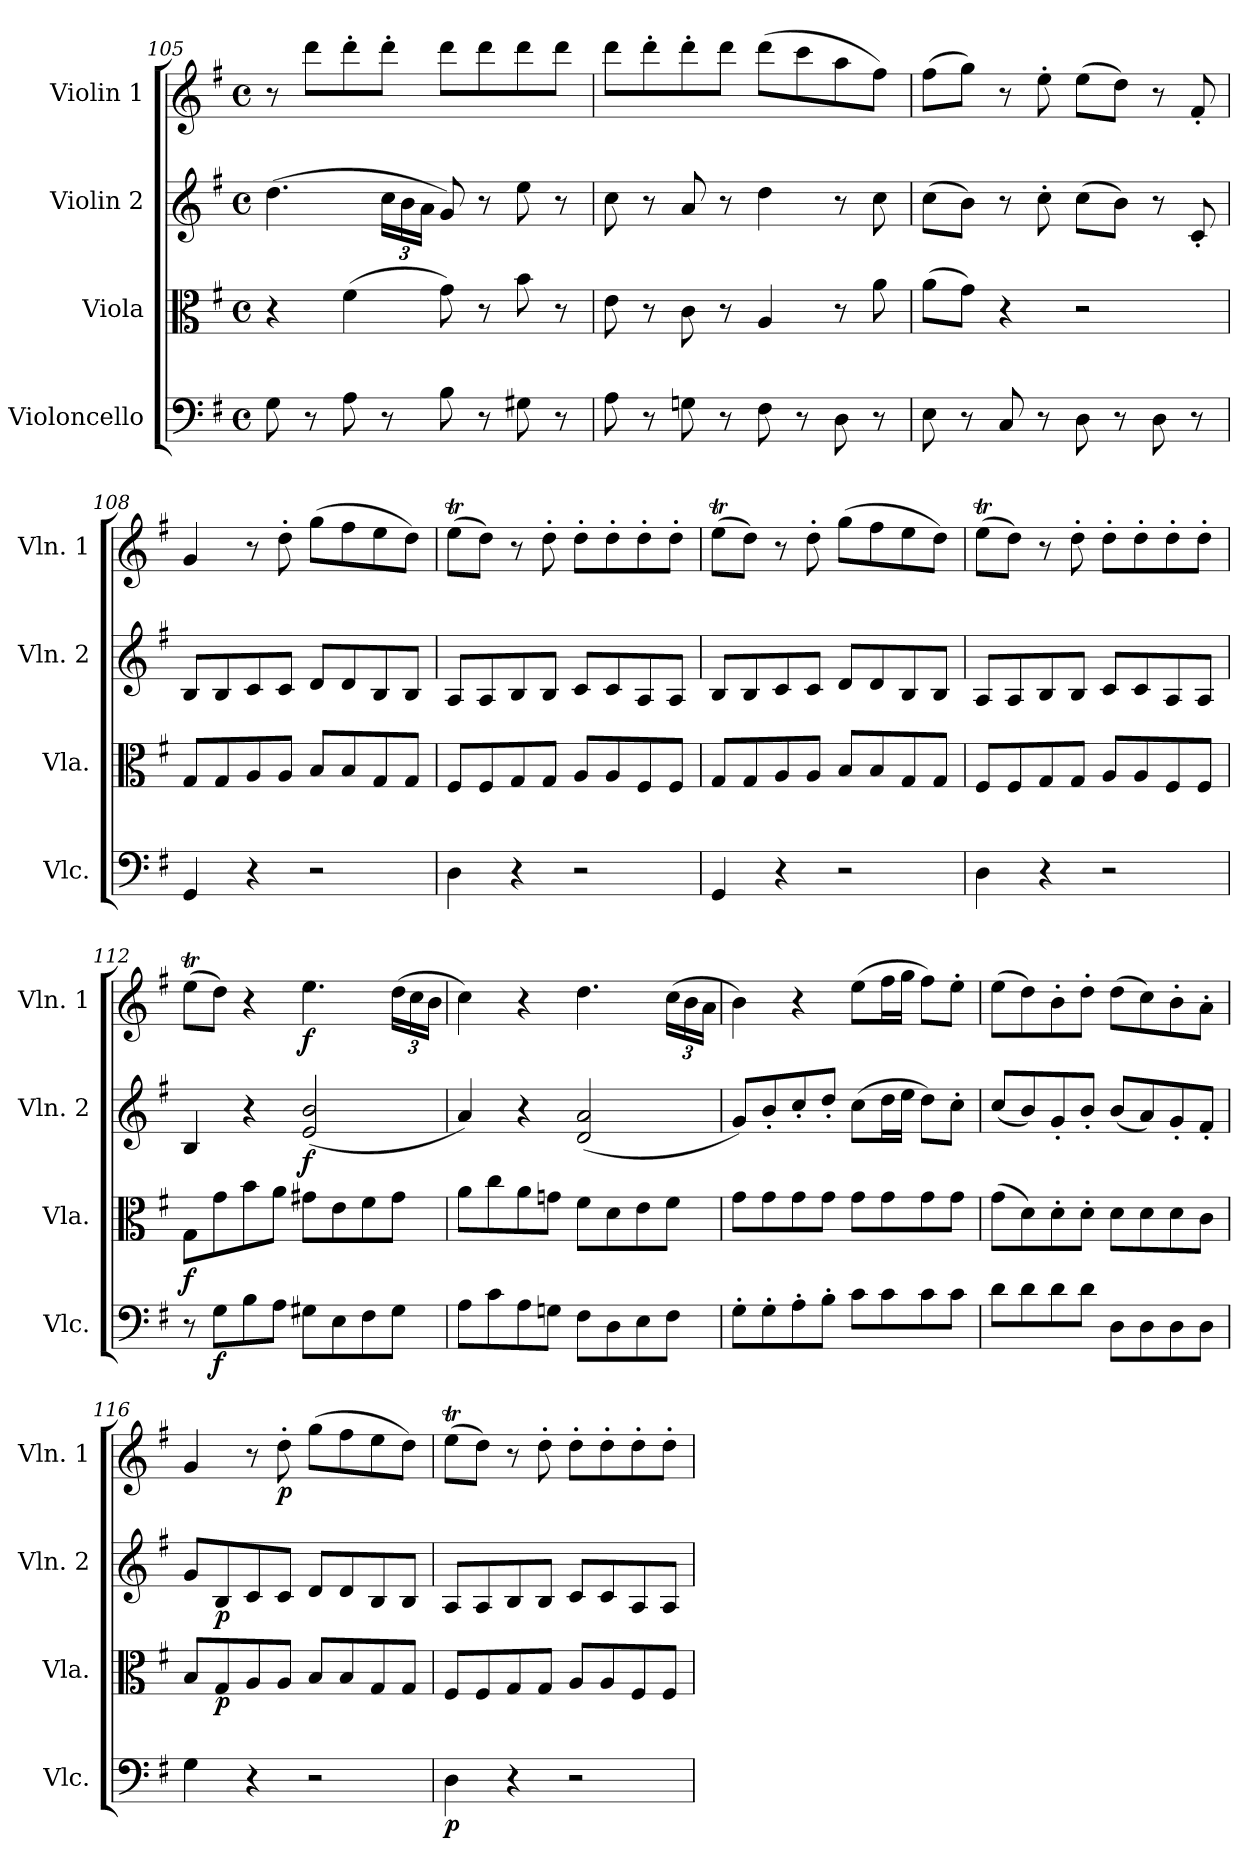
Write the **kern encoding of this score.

**kern	**dynam	**kern	**dynam	**kern	**dynam	**kern	**dynam
*part4	*part4	*part3	*part3	*part2	*part2	*part1	*part1
*staff4	*staff4	*staff3	*staff3	*staff2	*staff2	*staff1	*staff1
*I"Violoncello	*	*I"Viola	*	*I"Violin 2	*	*I"Violin 1	*
*I'Vlc.	*	*I'Vla.	*	*I'Vln. 2	*	*I'Vln. 1	*
!!LO:PB:g=z
*clefF4	*	*clefC3	*	*clefG2	*	*clefG2	*
*k[f#]	*	*k[f#]	*	*k[f#]	*	*k[f#]	*
*G:	*	*G:	*	*G:	*	*G:	*
*M4/4	*	*M4/4	*	*M4/4	*	*M4/4	*
*met(c)	*	*met(c)	*	*met(c)	*	*met(c)	*
=105	=105	=105	=105	=105	=105	=105	=105
8G\	.	4r	.	(4.dd\	.	8r	.
8r	.	.	.	.	.	8ddd\L	.
8A\	.	(4f#\	.	.	.	8ddd'\	.
*	*	*	*	*Xbrackettup	*	*	*
8r	.	.	.	24cc\LL	.	8ddd'\J	.
.	.	.	.	24b\	.	.	.
.	.	.	.	24a\JJ	.	.	.
8B\	.	8g\)	.	8g/)	.	8ddd\L	.
8r	.	8r	.	8r	.	8ddd\	.
8G#X\	.	8b\	.	8ee\	.	8ddd\	.
8r	.	8r	.	8r	.	8ddd\J	.
=106	=106	=106	=106	=106	=106	=106	=106
8A\	.	8e\	.	8cc\	.	8ddd\L	.
8r	.	8r	.	8r	.	8ddd'\	.
8Gn\	.	8c\	.	8a/	.	8ddd'\	.
8r	.	8r	.	8r	.	8ddd\J	.
8F#\	.	4A/	.	4dd\	.	(8ddd\L	.
8r	.	.	.	.	.	8ccc\	.
8D\	.	8r	.	8r	.	8aa\	.
8r	.	8a\	.	8cc\	.	8ff#\J)	.
=107	=107	=107	=107	=107	=107	=107	=107
8E\	.	(8a\L	.	(8cc\L	.	(8ff#\L	.
8r	.	8g\J)	.	8b\J)	.	8gg\J)	.
8C/	.	4r	.	8r	.	8r	.
8r	.	.	.	8cc'\	.	8ee'\	.
8D\	.	2r	.	(8cc\L	.	(8ee\L	.
8r	.	.	.	8b\J)	.	8dd\J)	.
8D\	.	.	.	8r	.	8r	.
8r	.	.	.	8c'/	.	8f#'/	.
!!LO:PB:g=z
=108	=108	=108	=108	=108	=108	=108	=108
4GG/	.	8G/L	.	8B/L	.	4g/	.
.	.	8G/	.	8B/	.	.	.
4r	.	8A/	.	8c/	.	8r	.
.	.	8A/J	.	8c/J	.	8dd'\	.
2r	.	8B/L	.	8d/L	.	(8gg\L	.
.	.	8B/	.	8d/	.	8ff#\	.
.	.	8G/	.	8B/	.	8ee\	.
.	.	8G/J	.	8B/J	.	8dd\J)	.
!!LO:PB:g=z
=109	=109	=109	=109	=109	=109	=109	=109
4D\	.	8F#/L	.	8A/L	.	(8eeT\L	.
.	.	8F#/	.	8A/	.	8dd\J)	.
4r	.	8G/	.	8B/	.	8r	.
.	.	8G/J	.	8B/J	.	8dd'\	.
2r	.	8A/L	.	8c/L	.	8dd'\L	.
.	.	8A/	.	8c/	.	8dd'\	.
.	.	8F#/	.	8A/	.	8dd'\	.
.	.	8F#/J	.	8A/J	.	8dd'\J	.
=110	=110	=110	=110	=110	=110	=110	=110
4GG/	.	8G/L	.	8B/L	.	(8eeT\L	.
.	.	8G/	.	8B/	.	8dd\J)	.
4r	.	8A/	.	8c/	.	8r	.
.	.	8A/J	.	8c/J	.	8dd'\	.
2r	.	8B/L	.	8d/L	.	(8gg\L	.
.	.	8B/	.	8d/	.	8ff#\	.
.	.	8G/	.	8B/	.	8ee\	.
.	.	8G/J	.	8B/J	.	8dd\J)	.
=111	=111	=111	=111	=111	=111	=111	=111
4D\	.	8F#/L	.	8A/L	.	(8eeT\L	.
.	.	8F#/	.	8A/	.	8dd\J)	.
4r	.	8G/	.	8B/	.	8r	.
.	.	8G/J	.	8B/J	.	8dd'\	.
2r	.	8A/L	.	8c/L	.	8dd'\L	.
.	.	8A/	.	8c/	.	8dd'\	.
.	.	8F#/	.	8A/	.	8dd'\	.
.	.	8F#/J	.	8A/J	.	8dd'\J	.
=112	=112	=112	=112	=112	=112	=112	=112
!	!	!	!LO:DY:b	!	!	!	!
8r	.	8G\L	f	4B/	.	(8eeT\L	.
!	!LO:DY:b	!	!	!	!	!	!
8G\L	f	8g\	.	.	.	8dd\J)	.
8B\	.	8b\	.	4r	.	4r	.
8A\J	.	8a\J	.	.	.	.	.
!	!	!	!	!	!LO:DY:b	!	!LO:DY:b
8G#X\L	.	8g#X\L	.	(2e/ 2b/	f	4.ee\	f
8E\	.	8e\	.	.	.	.	.
8F#\	.	8f#\	.	.	.	.	.
*	*	*	*	*	*	*Xbrackettup	*
8G#\J	.	8g#\J	.	.	.	(24dd\LL	.
.	.	.	.	.	.	24cc\	.
.	.	.	.	.	.	24b\JJ	.
!!LO:PB:g=z
=113	=113	=113	=113	=113	=113	=113	=113
8A\L	.	8a\L	.	4a/)	.	4cc\)	.
8c\	.	8cc\	.	.	.	.	.
8A\	.	8a\	.	4r	.	4r	.
8Gn\J	.	8gn\J	.	.	.	.	.
8F#\L	.	8f#\L	.	(2d/ 2a/	.	4.dd\	.
8D\	.	8d\	.	.	.	.	.
8E\	.	8e\	.	.	.	.	.
8F#\J	.	8f#\J	.	.	.	(24cc\LL	.
.	.	.	.	.	.	24b\	.
.	.	.	.	.	.	24a\JJ	.
=114	=114	=114	=114	=114	=114	=114	=114
8G'\L	.	8g\L	.	8g/L)	.	4b\)	.
8G'\	.	8g\	.	8b'/	.	.	.
8A'\	.	8g\	.	8cc'/	.	4r	.
8B'\J	.	8g\J	.	8dd'/J	.	.	.
8c\L	.	8g\L	.	(8cc\L	.	(8ee\L	.
8c\	.	8g\	.	16dd\L	.	16ff#\L	.
.	.	.	.	16ee\JJ	.	16gg\JJ	.
8c\	.	8g\	.	8dd\L)	.	8ff#\L)	.
8c\J	.	8g\J	.	8cc'\J	.	8ee'\J	.
=115	=115	=115	=115	=115	=115	=115	=115
8d\L	.	(8g\L	.	(8cc/L	.	(8ee\L	.
8d\	.	8d\)	.	8b/)	.	8dd\)	.
8d\	.	8d'\	.	8g'/	.	8b'\	.
8d\J	.	8d'\J	.	8b'/J	.	8dd'\J	.
8D\L	.	8d\L	.	(8b/L	.	(8dd\L	.
8D\	.	8d\	.	8a/)	.	8cc\)	.
8D\	.	8d\	.	8g'/	.	8b'\	.
8D\J	.	8c\J	.	8f#'/J	.	8a'\J	.
!!LO:PB:g=z
=116	=116	=116	=116	=116	=116	=116	=116
4G\	.	8B/L	.	8g/L	.	4g/	.
!	!	!	!LO:DY:b	!	!LO:DY:b	!	!
.	.	8G/	p	8B/	p	.	.
4r	.	8A/	.	8c/	.	8r	.
!	!	!	!	!	!	!	!LO:DY:b
.	.	8A/J	.	8c/J	.	8dd'\	p
2r	.	8B/L	.	8d/L	.	(8gg\L	.
.	.	8B/	.	8d/	.	8ff#\	.
.	.	8G/	.	8B/	.	8ee\	.
.	.	8G/J	.	8B/J	.	8dd\J)	.
!!LO:PB:g=z
=117	=117	=117	=117	=117	=117	=117	=117
!	!LO:DY:b	!	!	!	!	!	!
4D\	p	8F#/L	.	8A/L	.	(8eeT\L	.
.	.	8F#/	.	8A/	.	8dd\J)	.
4r	.	8G/	.	8B/	.	8r	.
.	.	8G/J	.	8B/J	.	8dd'\	.
2r	.	8A/L	.	8c/L	.	8dd'\L	.
.	.	8A/	.	8c/	.	8dd'\	.
.	.	8F#/	.	8A/	.	8dd'\	.
.	.	8F#/J	.	8A/J	.	8dd'\J	.
=	=	=	=	=	=	=	=
*-	*-	*-	*-	*-	*-	*-	*-
